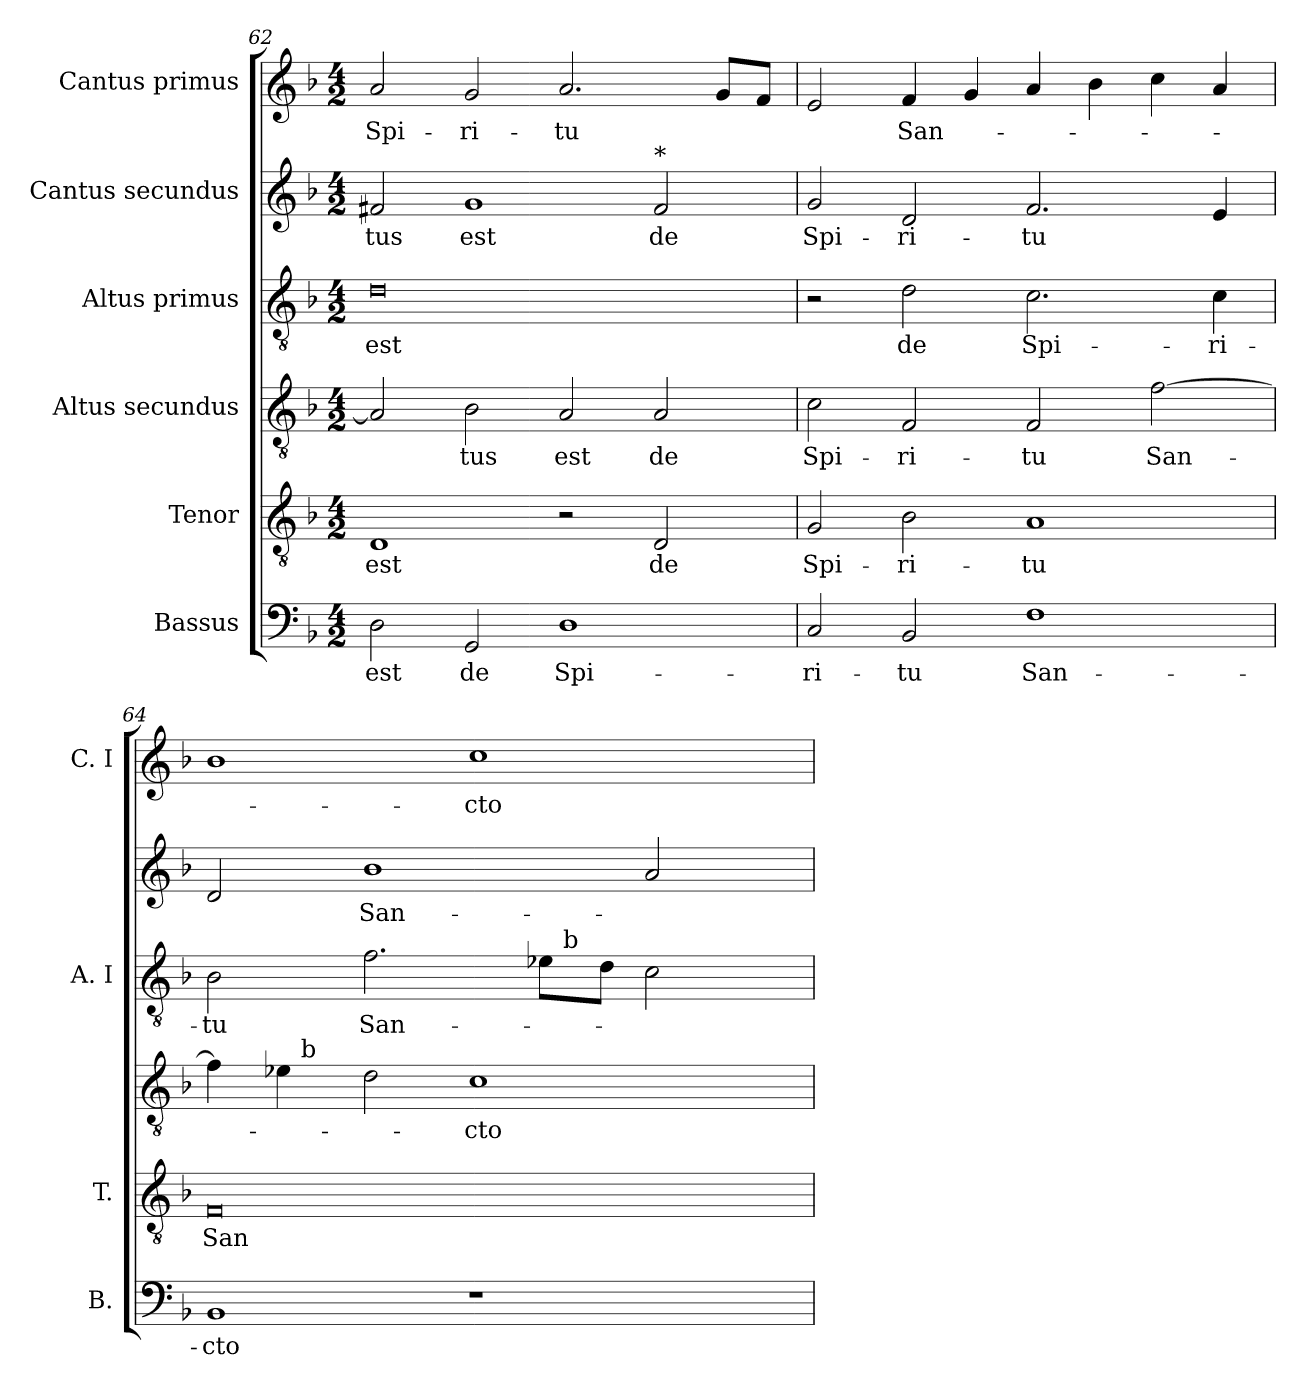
**kern	**text	**kern	**text	**kern	**text	**kern	**text	**kern	**text	**kern	**text
*part6	*part6	*part5	*part5	*part4	*part4	*part3	*part3	*part2	*part2	*part1	*part1
*staff6	*staff6	*staff5	*staff5	*staff4	*staff4	*staff3	*staff3	*staff2	*staff2	*staff1	*staff1
*I"Bassus	*	*I"Tenor	*	*I"Altus secundus	*	*I"Altus primus	*	*I"Cantus secundus	*	*I"Cantus primus	*
*I'B.	*	*I'T.	*	*	*	*I'A. I	*	*	*	*I'C. I	*
*clefF4	*	*clefGv2	*	*clefGv2	*	*clefGv2	*	*clefG2	*	*clefG2	*
*	*	*ITrd7c12	*	*ITrd7c12	*	*ITrd7c12	*	*	*	*	*
*k[b-]	*	*k[b-]	*	*k[b-]	*	*k[b-]	*	*k[b-]	*	*k[b-]	*
*d:	*	*d:	*	*d:	*	*d:	*	*d:	*	*d:	*
*M4/2	*	*M4/2	*	*M4/2	*	*M4/2	*	*M4/2	*	*M4/2	*
=62	=62	=62	=62	=62	=62	=62	=62	=62	=62	=62	=62
!	!LO:LY:b:color=#000000	!	!	!	!	!	!	!	!	!	!
!	!	!	!LO:LY:b:color=#000000	!	!	!	!	!	!	!	!
!	!	!	!	!	!	!	!LO:LY:b:color=#000000	!	!	!	!
!	!	!	!	!	!	!	!	!	!LO:LY:b:color=#000000	!	!
!	!	!	!	!	!	!	!	!	!	!	!LO:LY:b:color=#000000
2Di\	est	1DDi	est	2AAi/]	.	0Di	est	2f#Xi/	-tus	2ai/	Spi-
!	!LO:LY:b:color=#000000	!	!	!	!	!	!	!	!	!	!
!	!	!	!	!	!LO:LY:b:color=#000000	!	!	!	!	!	!
!	!	!	!	!	!	!	!	!	!LO:LY:b:color=#000000	!	!
!	!	!	!	!	!	!	!	!	!	!	!LO:LY:b:color=#000000
2GGi/	de	.	.	2BB-i\	-tus	.	.	1gi	est	2gi/	-ri-
!	!LO:LY:b:color=#000000	!	!	!	!	!	!	!	!	!	!
!	!	!	!	!	!LO:LY:b:color=#000000	!	!	!	!	!	!
!	!	!	!	!	!	!	!	!	!	!	!LO:LY:b:color=#000000
1Di	Spi-	2r	.	2AAi/	est	.	.	.	.	2.ai/	-tu
!	!	!	!LO:LY:b:color=#000000	!	!	!	!	!	!	!	!
!	!	!	!	!	!LO:LY:b:color=#000000	!	!	!	!	!	!
!	!	!	!	!	!	!	!	!LO:TX:a:t=*	!	!	!
!	!	!	!	!	!	!	!	!	!LO:LY:b:color=#000000	!	!
.	.	2DDi/	de	2AAi/	de	.	.	2f#i/	de	.	.
.	.	.	.	.	.	.	.	.	.	8gi/L	.
.	.	.	.	.	.	.	.	.	.	8fi/J	.
=63	=63	=63	=63	=63	=63	=63	=63	=63	=63	=63	=63
!	!LO:LY:b:color=#000000	!	!	!	!	!	!	!	!	!	!
!	!	!	!LO:LY:b:color=#000000	!	!	!	!	!	!	!	!
!	!	!	!	!	!LO:LY:b:color=#000000	!	!	!	!	!	!
!	!	!	!	!	!	!	!	!	!LO:LY:b:color=#000000	!	!
2Ci/	-ri-	2GGi/	Spi-	2Ci\	Spi-	2r	.	2gi/	Spi-	2ei/	.
!	!LO:LY:b:color=#000000	!	!	!	!	!	!	!	!	!	!
!	!	!	!LO:LY:b:color=#000000	!	!	!	!	!	!	!	!
!	!	!	!	!	!LO:LY:b:color=#000000	!	!	!	!	!	!
!	!	!	!	!	!	!	!LO:LY:b:color=#000000	!	!	!	!
!	!	!	!	!	!	!	!	!	!LO:LY:b:color=#000000	!	!
!	!	!	!	!	!	!	!	!	!	!	!LO:LY:b:color=#000000
2BB-i/	-tu	2BB-i\	-ri-	2FFi/	-ri-	2Di\	de	2di/	-ri-	4fi/	San-
.	.	.	.	.	.	.	.	.	.	4gi/	.
!	!LO:LY:b:color=#000000	!	!	!	!	!	!	!	!	!	!
!	!	!	!LO:LY:b:color=#000000	!	!	!	!	!	!	!	!
!	!	!	!	!	!LO:LY:b:color=#000000	!	!	!	!	!	!
!	!	!	!	!	!	!	!LO:LY:b:color=#000000	!	!	!	!
!	!	!	!	!	!	!	!	!	!LO:LY:b:color=#000000	!	!
1Fi	San-	1AAi	-tu	2FFi/	-tu	2.Ci\	Spi-	2.fi/	-tu	4ai/	.
.	.	.	.	.	.	.	.	.	.	4b-i\	.
!	!	!	!	!	!LO:LY:b:color=#000000	!	!	!	!	!	!
.	.	.	.	[2Fi\	San-	.	.	.	.	4cci\	.
!	!	!	!	!	!	!	!LO:LY:b:color=#000000	!	!	!	!
.	.	.	.	.	.	4Ci\	-ri-	4ei/	.	4ai/	.
=64	=64	=64	=64	=64	=64	=64	=64	=64	=64	=64	=64
!	!LO:LY:b:color=#000000	!	!	!	!	!	!	!	!	!	!
!	!	!	!LO:LY:b:color=#000000	!	!	!	!	!	!	!	!
!	!	!	!	!	!	!	!LO:LY:b:color=#000000	!	!	!	!
*	*	*	*	*^	*	*^	*	*	*	*	*
1BB-i	-cto	0FFi	San-	4Fi\]	4ryy	.	2BB-i\	1ryy	-tu	2di/	.	1b-i	.
.	.	.	.	4E-i\	32ryy	.	.	.	.	.	.	.	.
.	.	.	.	.	256ryy	.	.	.	.	.	.	.	.
!	!	!	!	!	!LO:TX:a:t=b	!	!	!	!	!	!	!	!
.	.	.	.	.	1ryy	.	.	.	.	.	.	.	.
!	!	!	!	!	!	!	!	!	!LO:LY:b:color=#000000	!	!	!	!
!	!	!	!	!	!	!	!	!	!	!	!LO:LY:b:color=#000000	!	!
.	.	.	.	2Di\	.	.	2.Fi\	.	San-	1b-i	San-	.	.
!	!	!	!	!	!	!LO:LY:b:color=#000000	!	!	!	!	!	!	!
!	!	!	!	!	!	!	!	!	!	!	!	!	!LO:LY:b:color=#000000
1r	.	.	.	1Ci	.	-cto	.	4ryy	.	.	.	1cci	-cto
.	.	.	.	.	.	.	8E-i\L	32ryy	.	.	.	.	.
.	.	.	.	.	.	.	.	256ryy	.	.	.	.	.
!	!	!	!	!	!	!	!	!LO:TX:a:t=b	!	!	!	!	!
.	.	.	.	.	2ryy	.	.	2ryy	.	.	.	.	.
.	.	.	.	.	.	.	8Di\J	.	.	.	.	.	.
.	.	.	.	.	.	.	2Ci\	.	.	2ai/	.	.	.
.	.	.	.	.	8ryy	.	.	8ryy	.	.	.	.	.
.	.	.	.	.	16ryy	.	.	16ryy	.	.	.	.	.
.	.	.	.	.	64..ryy	.	.	64..ryy	.	.	.	.	.
*	*	*	*	*v	*v	*	*	*	*	*	*	*	*
*	*	*	*	*	*	*v	*v	*	*	*	*	*
=	=	=	=	=	=	=	=	=	=	=	=
*-	*-	*-	*-	*-	*-	*-	*-	*-	*-	*-	*-
